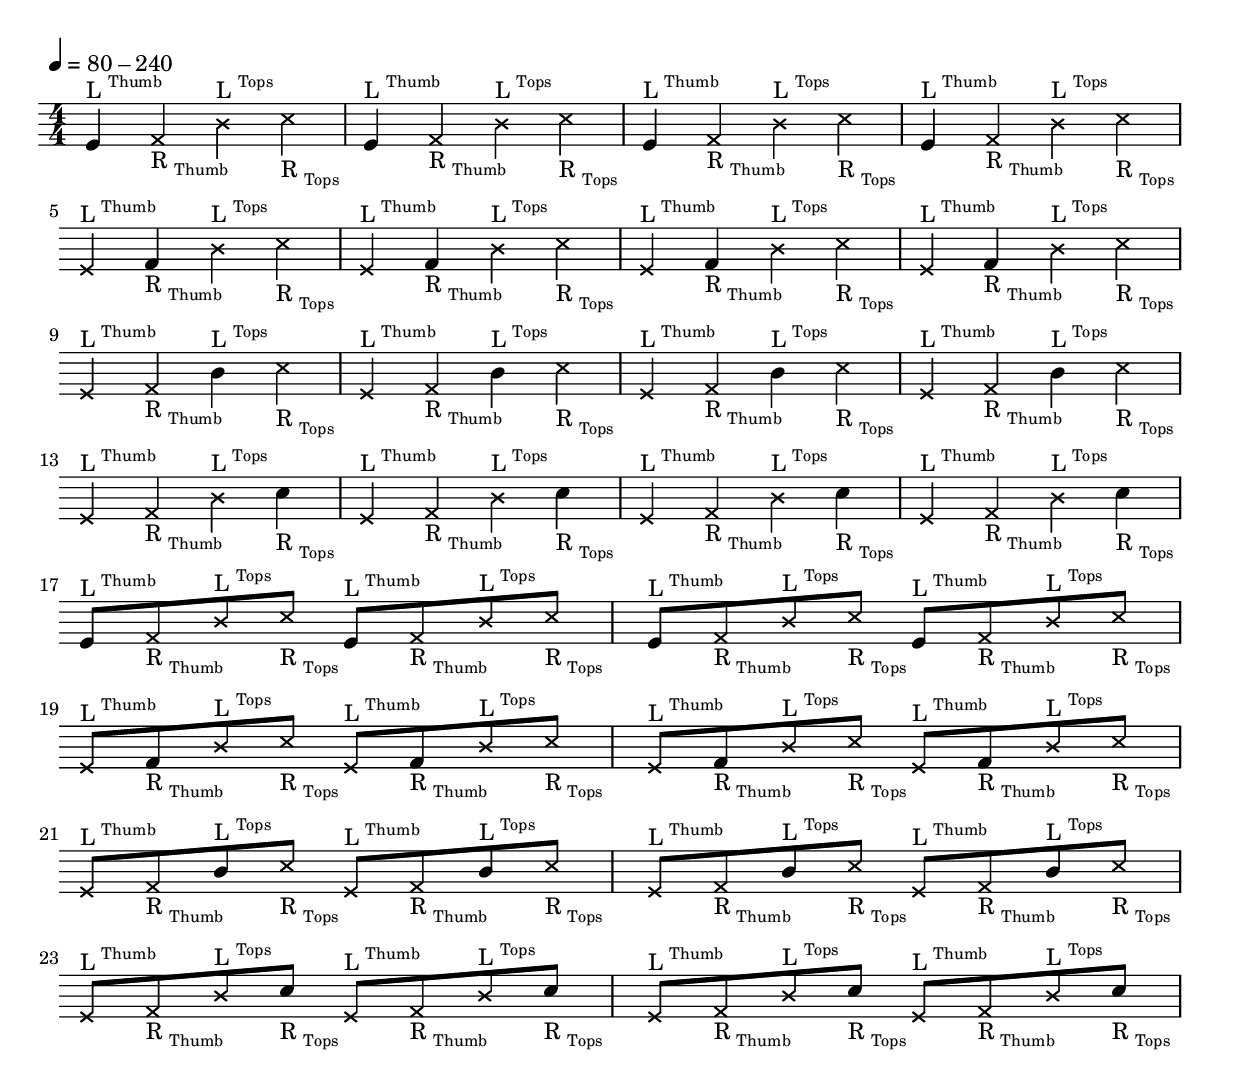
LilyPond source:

\version "2.24.1"
\include "../../global.ly"

\layout {
  indent = -3.5
}

\relative {
  \defaultScoreSettings
  \tempo 4 = 80 - 240
  \time 4/4

  \rimNote
  \repeat unfold 4 { \once \defaultNote e'4^\LThumbTop                     f_\RThumbBtm                    b^\LTopsTop                    c_\RTopsBtm } \break
  \repeat unfold 4 {                    e,4^\LThumbTop  \once \defaultNote f_\RThumbBtm                    b^\LTopsTop                    c_\RTopsBtm } \break
  \repeat unfold 4 {                    e,4^\LThumbTop                     f_\RThumbBtm \once \defaultNote b^\LTopsTop                    c_\RTopsBtm } \break
  \repeat unfold 4 {                    e,4^\LThumbTop                     f_\RThumbBtm                    b^\LTopsTop \once \defaultNote c_\RTopsBtm } \break

  \repeat unfold 4 { \once \defaultNote e,8^\LThumbTop                     f_\RThumbBtm                    b^\LTopsTop                    c_\RTopsBtm } \break
  \repeat unfold 4 {                    e,8^\LThumbTop  \once \defaultNote f_\RThumbBtm                    b^\LTopsTop                    c_\RTopsBtm } \break
  \repeat unfold 4 {                    e,8^\LThumbTop                     f_\RThumbBtm \once \defaultNote b^\LTopsTop                    c_\RTopsBtm } \break
  \repeat unfold 4 {                    e,8^\LThumbTop                     f_\RThumbBtm                    b^\LTopsTop \once \defaultNote c_\RTopsBtm } \break

  \resetNoteHead
}